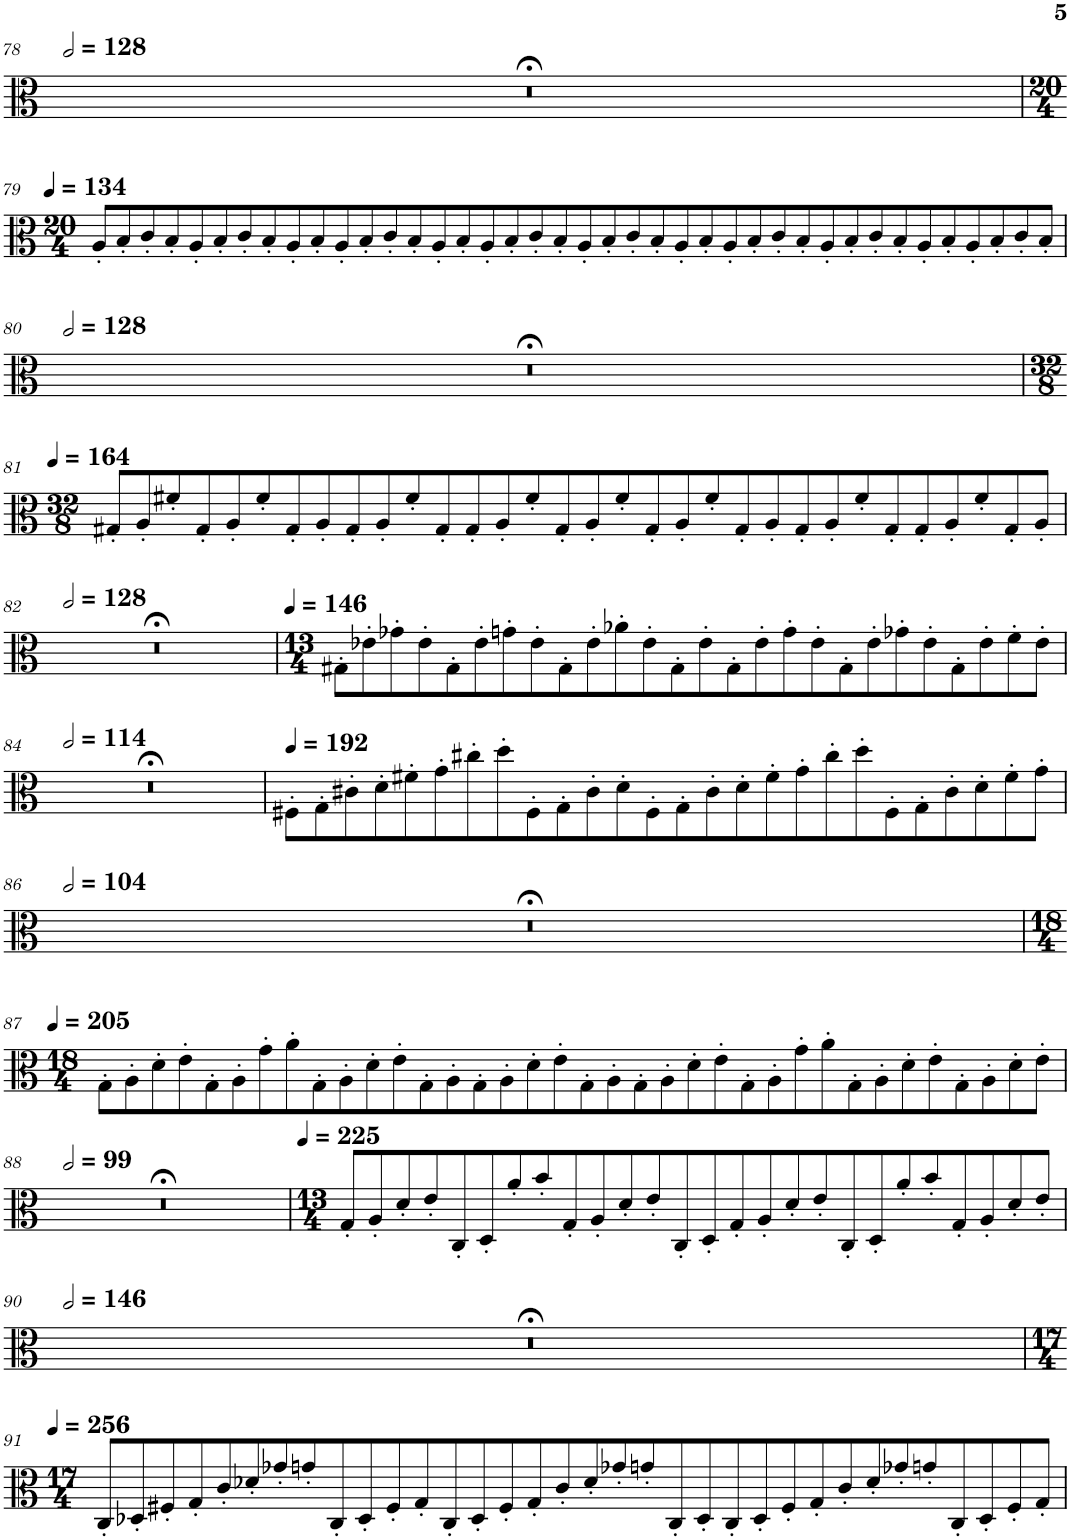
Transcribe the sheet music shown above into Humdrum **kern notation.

**kern
*part1
*staff1
*I"Viola
*I'Vla.
!!LO:PB:g=z
*clefC3
*k[]
*M42/8
*MM256
=78
4%21r;<
!!LO:LB:g=z
=79
*M20/4
*MM134
8A'/L
8B'/
8c'/
8B'/
8A'/
8B'/
8c'/
8B'/
8A'/
8B'/
8A'/
8B'/
8c'/
8B'/
8A'/
8B'/
8A'/
8B'/
8c'/
8B'/
8A'/
8B'/
8c'/
8B'/
8A'/
8B'/
8A'/
8B'/
8c'/
8B'/
8A'/
8B'/
8c'/
8B'/
8A'/
8B'/
8A'/
8B'/
8c'/
8B'/J
!!LO:LB:g=z
=80
*MM256
1%5r;<
!!LO:LB:g=z
=81
*M32/8
*MM164
8G#X'/L
8A'/
8f#X'/
8G#'/
8A'/
8f#'/
8G#'/
8A'/
8G#'/
8A'/
8f#'/
8G#'/
8G#'/
8A'/
8f#'/
8G#'/
8A'/
8f#'/
8G#'/
8A'/
8f#'/
8G#'/
8A'/
8G#'/
8A'/
8f#'/
8G#'/
8G#'/
8A'/
8f#'/
8G#'/
8A'/J
!!LO:LB:g=z
=82
*MM256
00r;<
=83
*M13/4
*MM146
8G#X'\L
8e-X'\
8g-X'\
8e-'\
8G#'\
8e-'\
8gn'\
8e-'\
8G#'\
8e-'\
8a-X'\
8e-'\
8G#'\
8e-'\
8G#'\
8e-'\
8g'\
8e-'\
8G#'\
8e-'\
8g-X'\
8e-'\
8G#'\
8e-'\
8f'\
8e-'\J
!!LO:LB:g=z
=84
*MM228
4%13r;<
=85
*MM192
8F#X'\L
8G'\
8c#X'\
8d'\
8f#X'\
8g'\
8cc#X'\
8dd'\
8F#'\
8G'\
8c#'\
8d'\
8F#'\
8G'\
8c#'\
8d'\
8f#'\
8g'\
8cc#'\
8dd'\
8F#'\
8G'\
8c#'\
8d'\
8f#'\
8g'\J
!!LO:LB:g=z
=86
*MM208
4%13r;<
!!LO:LB:g=z
=87
*M18/4
*MM205
8G'\L
8A'\
8d'\
8e'\
8G'\
8A'\
8g'\
8a'\
8G'\
8A'\
8d'\
8e'\
8G'\
8A'\
8G'\
8A'\
8d'\
8e'\
8G'\
8A'\
8G'\
8A'\
8d'\
8e'\
8G'\
8A'\
8g'\
8a'\
8G'\
8A'\
8d'\
8e'\
8G'\
8A'\
8d'\
8e'\J
!!LO:LB:g=z
=88
*MM198
2%9r;<
=89
*M13/4
*MM225
8G'/L
8A'/
8d'/
8e'/
8C'/
8D'/
8a'/
8b'/
8G'/
8A'/
8d'/
8e'/
8C'/
8D'/
8G'/
8A'/
8d'/
8e'/
8C'/
8D'/
8a'/
8b'/
8G'/
8A'/
8d'/
8e'/J
!!LO:LB:g=z
=90
*MM292
4%13r;<
!!LO:LB:g=z
=91
*M17/4
*MM256
8C'/L
8D-X'/
8F#X'/
8G'/
8c'/
8d-X'/
8g-X'/
8gn'/
8C'/
8D-'/
8F#'/
8G'/
8C'/
8D-'/
8F#'/
8G'/
8c'/
8d-'/
8g-X'/
8gn'/
8C'/
8D-'/
8C'/
8D-'/
8F#'/
8G'/
8c'/
8d-'/
8g-X'/
8gn'/
8C'/
8D-'/
8F#'/
8G'/J
=
*-
